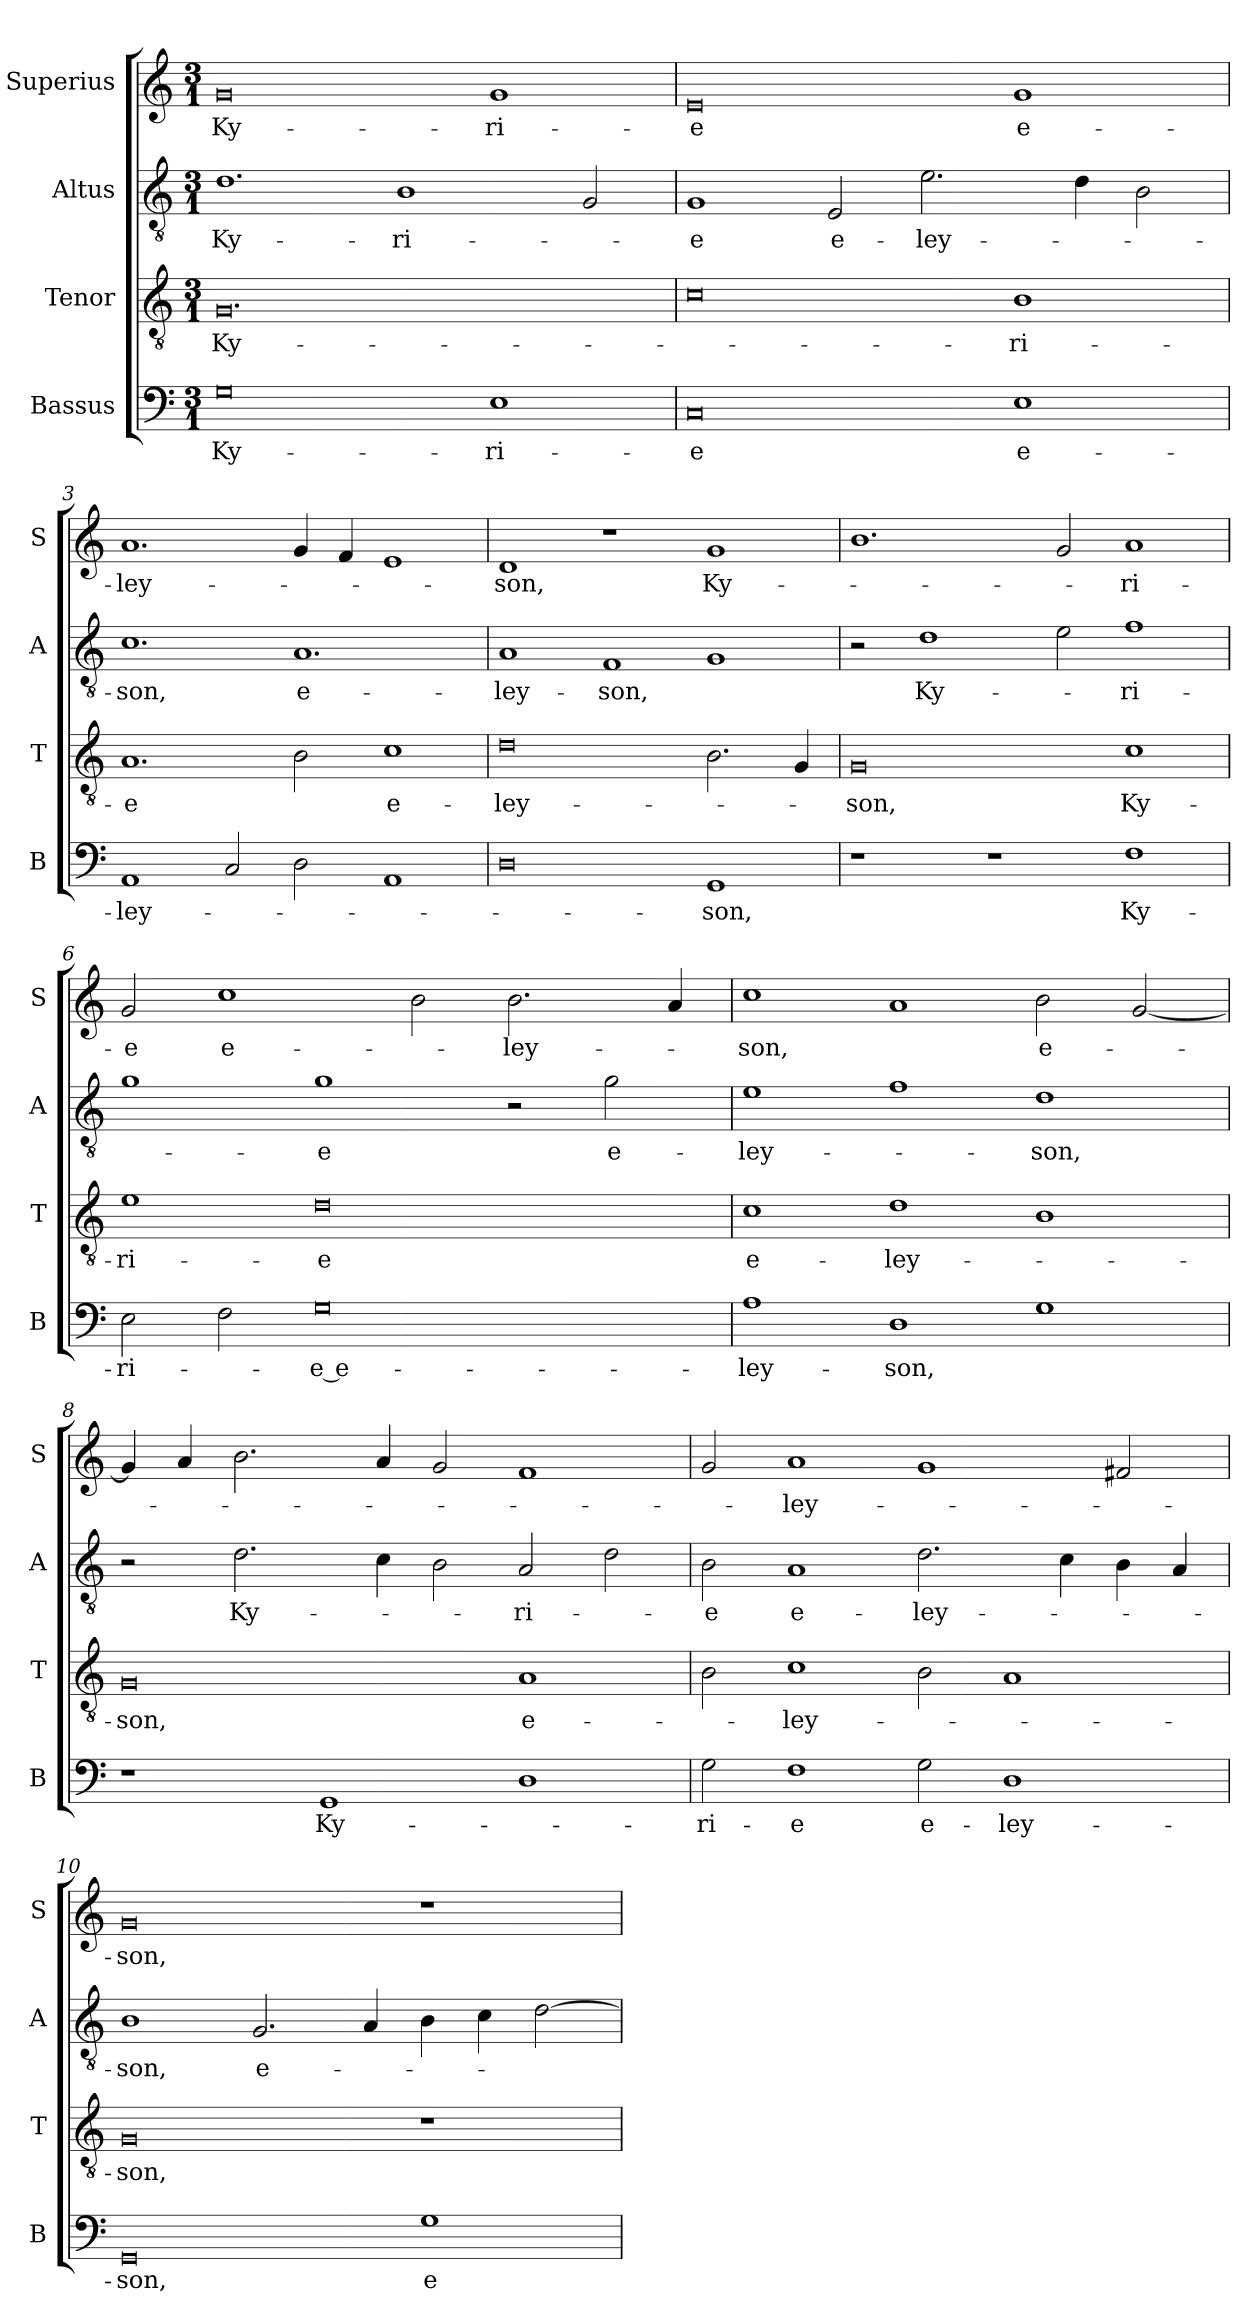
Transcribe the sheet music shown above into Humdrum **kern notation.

**kern	**text	**kern	**text	**kern	**text	**kern	**text
*part4	*part4	*part3	*part3	*part2	*part2	*part1	*part1
*staff4	*staff4	*staff3	*staff3	*staff2	*staff2	*staff1	*staff1
*I"Bassus	*	*I"Tenor	*	*I"Altus	*	*I"Superius	*
*I'B	*	*I'T	*	*I'A	*	*I'S	*
*clefF4	*	*clefGv2	*	*clefGv2	*	*clefG2	*
*k[]	*	*k[]	*	*k[]	*	*k[]	*
*M3/1	*	*M3/1	*	*M3/1	*	*M3/1	*
=1	=1	=1	=1	=1	=1	=1	=1
0G	Ky-	0.G	Ky-	1.d	Ky-	0g	Ky-
.	.	.	.	1B	-ri-	.	.
1E	-ri-	.	.	.	.	1g	-ri-
.	.	.	.	2G	.	.	.
=2	=2	=2	=2	=2	=2	=2	=2
0C	-e	0c	.	1G	-e	0e	-e
!	!	!	!	!	!LO:LY:i	!	!
.	.	.	.	2E	e-	.	.
!	!	!	!	!	!LO:LY:i	!	!
.	.	.	.	2.e	-ley-	.	.
!	!LO:LY:i	!	!	!	!	!	!LO:LY:i
1E	e-	1B	-ri-	.	.	1g	e-
.	.	.	.	4d	.	.	.
.	.	.	.	2B	.	.	.
=3	=3	=3	=3	=3	=3	=3	=3
!	!LO:LY:i	!	!	!	!LO:LY:i	!	!LO:LY:i
1AA	-ley-	1.A	-e	1.c	-son,	1.a	-ley-
2C	.	.	.	.	.	.	.
!	!	!	!	!	!LO:LY:i	!	!
2D	.	2B	.	1.A	e-	4g	.
.	.	.	.	.	.	4f	.
!	!	!	!LO:LY:i	!	!	!	!
1AA	.	1c	e-	.	.	1e	.
=4	=4	=4	=4	=4	=4	=4	=4
!	!	!	!LO:LY:i	!	!LO:LY:i	!	!LO:LY:i
0D	.	0d	-ley-	1A	-ley-	1d	-son,
!	!	!	!	!	!LO:LY:i	!	!
.	.	.	.	1F	-son,	1r	.
!	!LO:LY:i	!	!	!	!	!	!LO:LY:i
1GG	-son,	2.B	.	1G	.	1g	Ky-
.	.	4G	.	.	.	.	.
=5	=5	=5	=5	=5	=5	=5	=5
!	!	!	!LO:LY:i	!	!	!	!
1r	.	0G	-son,	2r	.	1.b	.
!	!	!	!	!	!LO:LY:i	!	!
.	.	.	.	1d	Ky-	.	.
1r	.	.	.	.	.	.	.
.	.	.	.	2e	.	2g	.
!	!LO:LY:i	!	!LO:LY:i	!	!LO:LY:i	!	!LO:LY:i
1F	Ky-	1c	Ky-	1f	-ri-	1a	-ri-
=6	=6	=6	=6	=6	=6	=6	=6
!	!LO:LY:i	!	!LO:LY:i	!	!	!	!LO:LY:i
2E	-ri-	1e	-ri-	1g	.	2g	-e
!	!	!	!	!	!	!	!LO:LY:i
2F	.	.	.	.	.	1cc	e-
!	!LO:LY:i	!	!LO:LY:i	!	!LO:LY:i	!	!
0G	-e e-	0d	-e	1g	-e	.	.
.	.	.	.	.	.	2b	.
!	!	!	!	!	!	!	!LO:LY:i
.	.	.	.	2r	.	2.b	-ley-
!	!	!	!	!	!LO:LY:i	!	!
.	.	.	.	2g	e-	.	.
.	.	.	.	.	.	4a	.
=7	=7	=7	=7	=7	=7	=7	=7
!	!LO:LY:i	!	!LO:LY:i	!	!LO:LY:i	!	!LO:LY:i
1A	-ley-	1c	e-	1e	-ley-	1cc	-son,
!	!LO:LY:i	!	!LO:LY:i	!	!	!	!
1D	-son,	1d	-ley-	1f	.	1a	.
!	!	!	!	!	!LO:LY:i	!	!LO:LY:i
1G	.	1B	.	1d	-son,	2b	e-
.	.	.	.	.	.	[2g	.
=8	=8	=8	=8	=8	=8	=8	=8
!	!	!	!LO:LY:i	!	!	!	!
1r	.	0G	-son,	2r	.	4g]	.
.	.	.	.	.	.	4a	.
!	!	!	!	!	!LO:LY:i	!	!
.	.	.	.	2.d	Ky-	2.b	.
!	!LO:LY:i	!	!	!	!	!	!
1GG	Ky-	.	.	.	.	.	.
.	.	.	.	4c	.	4a	.
.	.	.	.	2B	.	2g	.
!	!	!	!LO:LY:i	!	!LO:LY:i	!	!
1D	.	1A	e-	2A	-ri-	1f	.
.	.	.	.	2d	.	.	.
=9	=9	=9	=9	=9	=9	=9	=9
!	!LO:LY:i	!	!	!	!LO:LY:i	!	!
2G	-ri-	2B	.	2B	-e	2g	.
!	!LO:LY:i	!	!LO:LY:i	!	!LO:LY:i	!	!LO:LY:i
1F	-e	1c	-ley-	1A	e-	1a	-ley-
!	!LO:LY:i	!	!	!	!LO:LY:i	!	!
2G	e-	2B	.	2.d	-ley-	1g	.
!	!LO:LY:i	!	!	!	!	!	!
1D	-ley-	1A	.	.	.	.	.
.	.	.	.	4c	.	.	.
.	.	.	.	4B	.	2f#X	.
.	.	.	.	4A	.	.	.
=10	=10	=10	=10	=10	=10	=10	=10
!	!LO:LY:i	!	!LO:LY:i	!	!LO:LY:i	!	!LO:LY:i
0GG	-son,	0G	-son,	1B	-son,	0g	-son,
!	!	!	!	!	!LO:LY:i	!	!
.	.	.	.	2.G	e-	.	.
.	.	.	.	4A	.	.	.
!	!LO:LY:i	!	!	!	!	!	!
1G	e-	1r	.	4B	.	1r	.
.	.	.	.	4c	.	.	.
.	.	.	.	[2d	.	.	.
=	=	=	=	=	=	=	=
*-	*-	*-	*-	*-	*-	*-	*-
